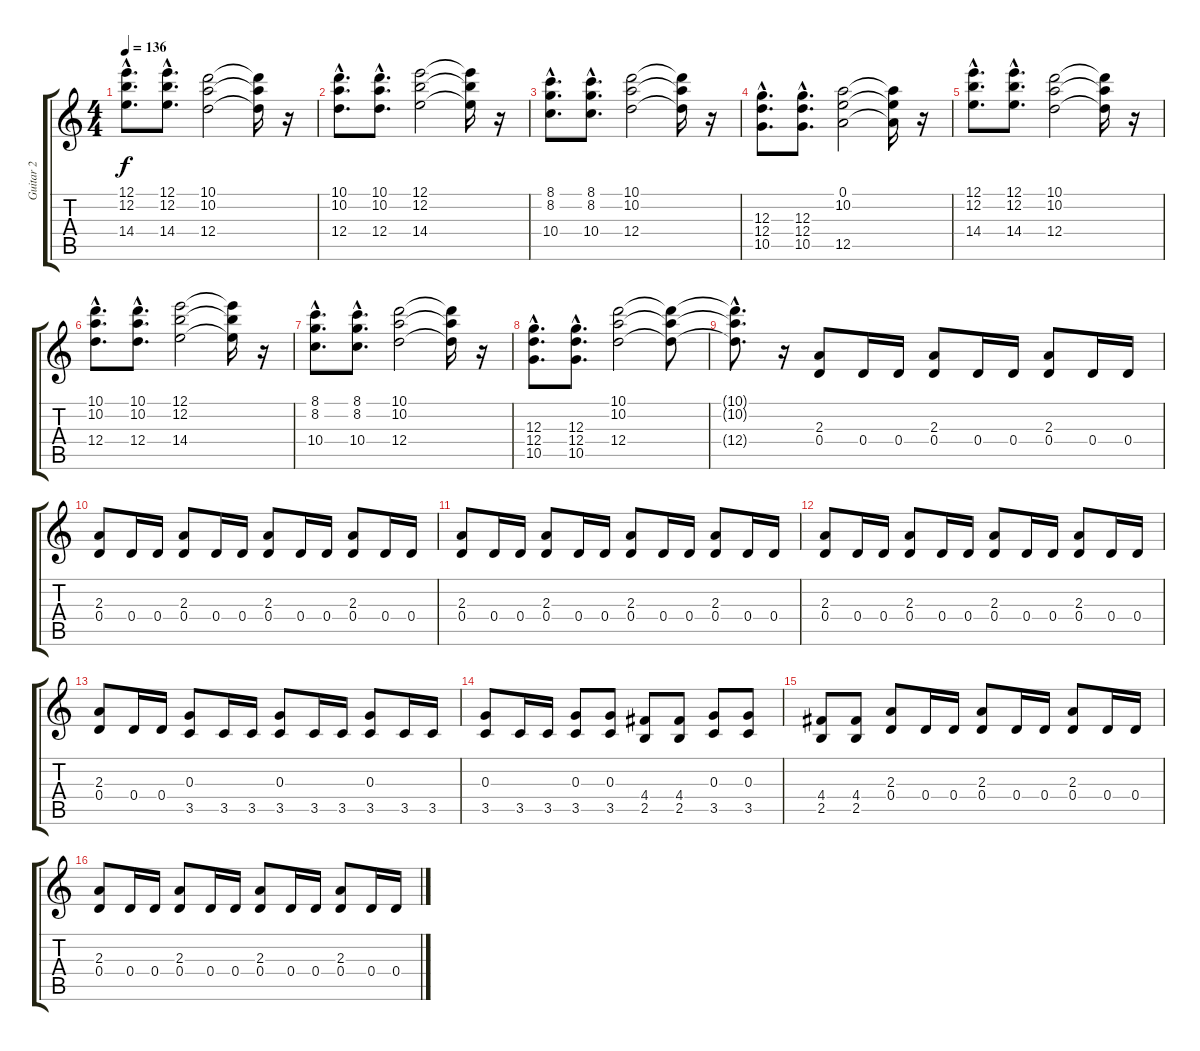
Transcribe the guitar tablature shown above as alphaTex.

\track ("Guitar 2" "Guitar 2") {instrument distortionguitar}
\staff {score tabs}
\tuning (E4 B3 G3 D3 A2 E2) {hide}
\ts (4 4)
\tempo 136
\clef g2
\ks c
(12.1{hac} 12.2{hac} 14.4{hac}).8{d dy f} (12.1{hac} 12.2{hac} 14.4{hac}).8{d} (10.1 10.2 12.4).2 (10.1{t} 10.2{t} 12.4{t}).16 r.16 |
(10.1{hac} 10.2{hac} 12.4{hac}).8{d} (10.1{hac} 10.2{hac} 12.4{hac}).8{d} (12.1 12.2 14.4).2 (12.1{t} 12.2{t} 14.4{t}).16 r.16 |
(8.1{hac} 8.2{hac} 10.4{hac}).8{d} (8.1{hac} 8.2{hac} 10.4{hac}).8{d} (10.1 10.2 12.4).2 (10.1{t} 10.2{t} 12.4{t}).16 r.16 |
(12.3{hac} 12.4{hac} 10.5{hac}).8{d} (12.3{hac} 12.4{hac} 10.5{hac}).8{d} (0.1 10.2 12.5).2 (0.1{t} 10.2{t} 12.5{t}).16 r.16 |
(12.1{hac} 12.2{hac} 14.4{hac}).8{d} (12.1{hac} 12.2{hac} 14.4{hac}).8{d} (10.1 10.2 12.4).2 (10.1{t} 10.2{t} 12.4{t}).16 r.16 |
(10.1{hac} 10.2{hac} 12.4{hac}).8{d} (10.1{hac} 10.2{hac} 12.4{hac}).8{d} (12.1 12.2 14.4).2 (12.1{t} 12.2{t} 14.4{t}).16 r.16 |
(8.1{hac} 8.2{hac} 10.4{hac}).8{d} (8.1{hac} 8.2{hac} 10.4{hac}).8{d} (10.1 10.2 12.4).2 (10.1{t} 10.2{t} 12.4{t}).16 r.16 |
(12.3{hac} 12.4{hac} 10.5{hac}).8{d} (12.3{hac} 12.4{hac} 10.5{hac}).8{d} (10.1 10.2 12.4).2 (10.1{t} 10.2{t} 12.4{t}).8 |
(10.1{hac t} 10.2{hac t} 12.4{hac t}).8{d} r.16 (2.3 0.4).8 0.4.16 0.4.16 (2.3 0.4).8 0.4.16 0.4.16 (2.3 0.4).8 0.4.16 0.4.16 |
(2.3 0.4).8 0.4.16 0.4.16 (2.3 0.4).8 0.4.16 0.4.16 (2.3 0.4).8 0.4.16 0.4.16 (2.3 0.4).8 0.4.16 0.4.16 |
(2.3 0.4).8 0.4.16 0.4.16 (2.3 0.4).8 0.4.16 0.4.16 (2.3 0.4).8 0.4.16 0.4.16 (2.3 0.4).8 0.4.16 0.4.16 |
(2.3 0.4).8 0.4.16 0.4.16 (2.3 0.4).8 0.4.16 0.4.16 (2.3 0.4).8 0.4.16 0.4.16 (2.3 0.4).8 0.4.16 0.4.16 |
(2.3 0.4).8 0.4.16 0.4.16 (0.3 3.5).8 3.5.16 3.5.16 (0.3 3.5).8 3.5.16 3.5.16 (0.3 3.5).8 3.5.16 3.5.16 |
(0.3 3.5).8 3.5.16 3.5.16 (0.3 3.5).8 (0.3 3.5).8 (4.4 2.5).8 (4.4 2.5).8 (0.3 3.5).8 (0.3 3.5).8 |
(4.4 2.5).8 (4.4 2.5).8 (2.3 0.4).8 0.4.16 0.4.16 (2.3 0.4).8 0.4.16 0.4.16 (2.3 0.4).8 0.4.16 0.4.16 |
(2.3 0.4).8 0.4.16 0.4.16 (2.3 0.4).8 0.4.16 0.4.16 (2.3 0.4).8 0.4.16 0.4.16 (2.3 0.4).8 0.4.16 0.4.16
